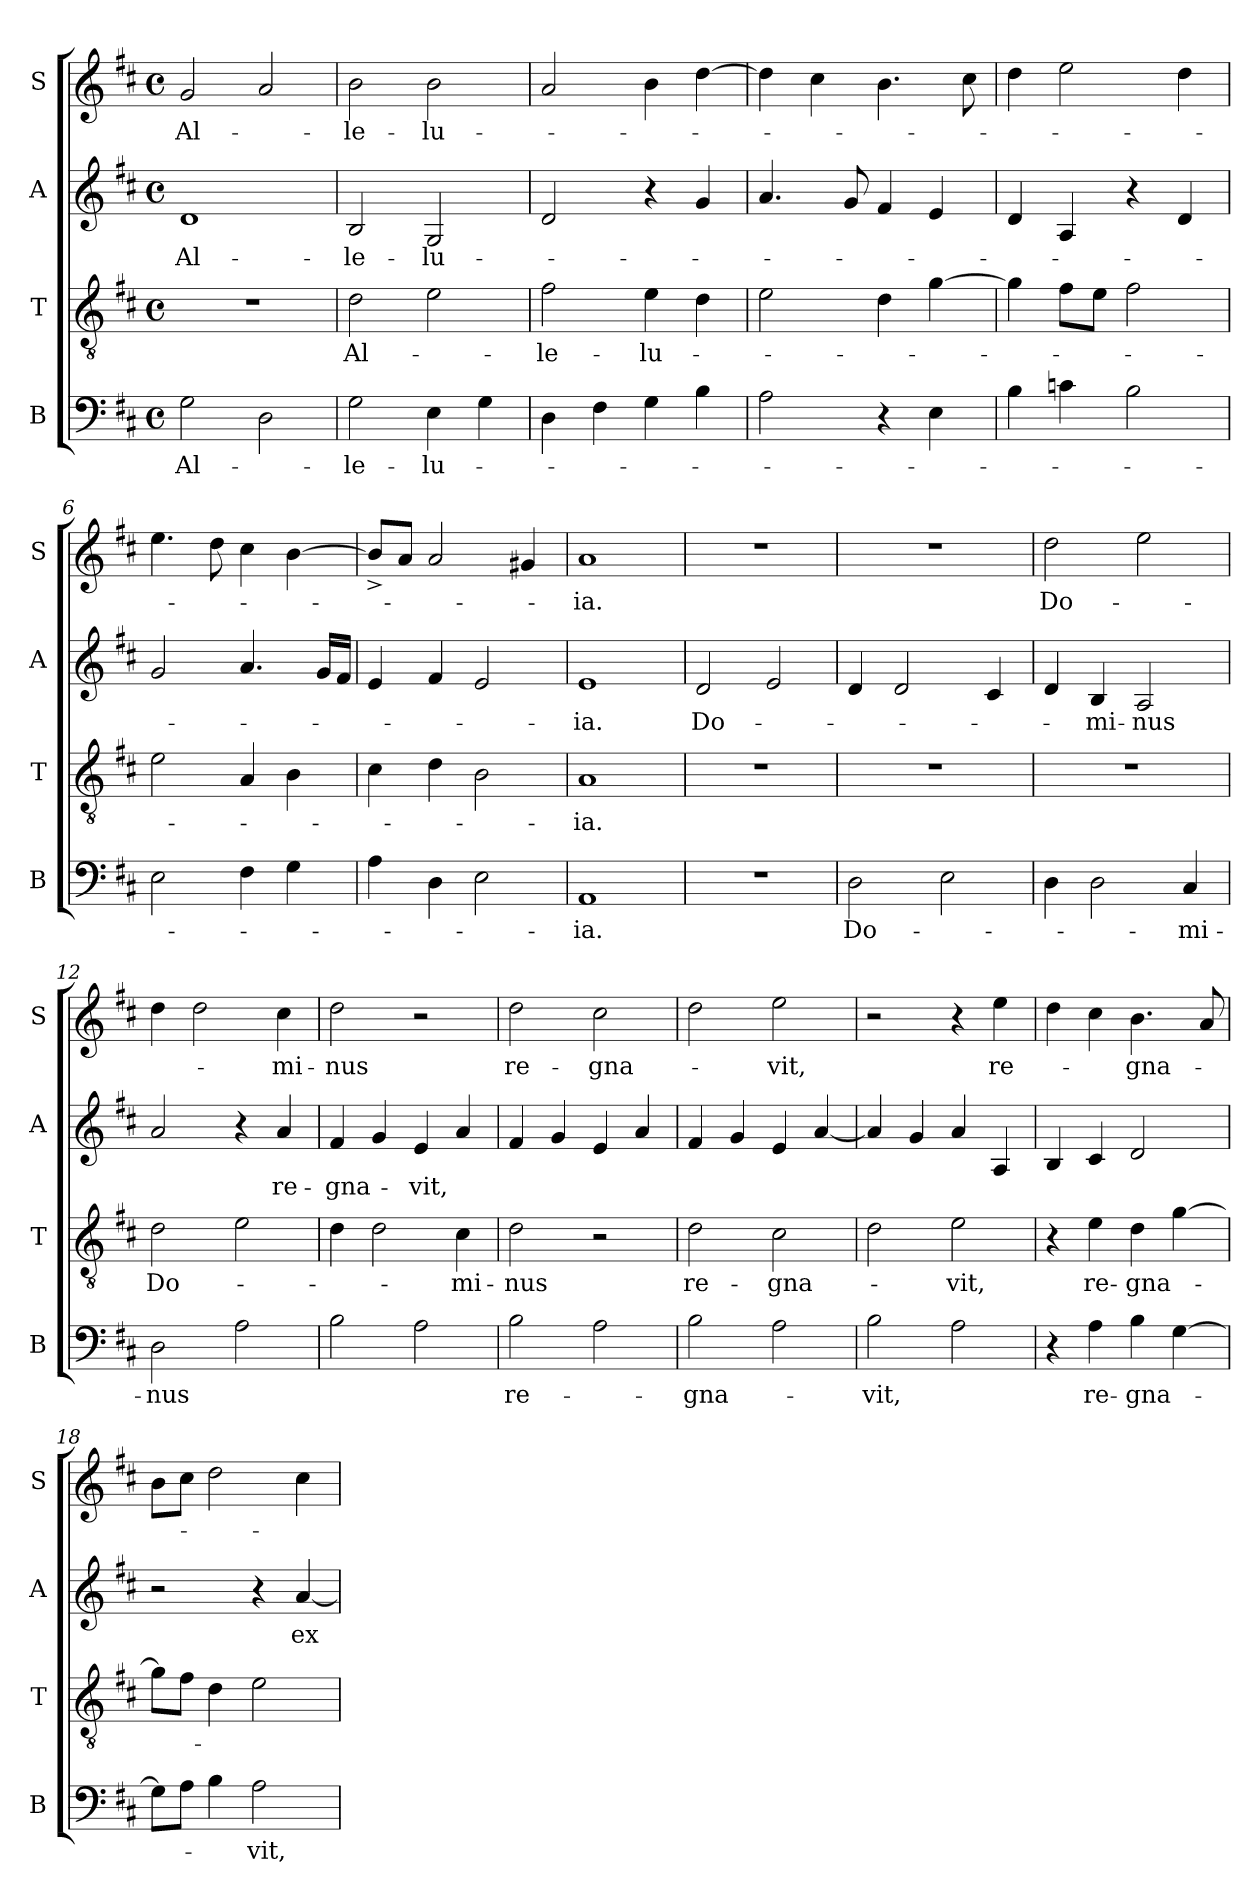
**kern	**text	**kern	**text	**kern	**text	**kern	**text
*part4	*part4	*part3	*part3	*part2	*part2	*part1	*part1
*staff4	*staff4	*staff3	*staff3	*staff2	*staff2	*staff1	*staff1
*I"B	*	*I"T	*	*I"A	*	*I"S	*
*I'B	*	*I'T	*	*I'A	*	*I'S	*
*clefF4	*	*clefGv2	*	*clefG2	*	*clefG2	*
*k[f#c#]	*	*k[f#c#]	*	*k[f#c#]	*	*k[f#c#]	*
*D:	*	*D:	*	*D:	*	*D:	*
*M4/4	*	*M4/4	*	*M4/4	*	*M4/4	*
*met(c)	*	*met(c)	*	*met(c)	*	*met(c)	*
=1	=1	=1	=1	=1	=1	=1	=1
!	!LO:LY:b	!	!	!	!LO:LY:b	!	!LO:LY:b
2G\	Al-	1r	.	1d	Al-	2g/	Al-
2D\	.	.	.	.	.	2a/	.
=2	=2	=2	=2	=2	=2	=2	=2
!	!LO:LY:b	!	!LO:LY:b	!	!LO:LY:b	!	!LO:LY:b
2G\	-le-	2d\	Al-	2B/	-le-	2b\	-le-
!	!LO:LY:b	!	!	!	!LO:LY:b	!	!LO:LY:b
4E\	-lu-	2e\	.	2G/	-lu-	2b\	-lu-
4G\	.	.	.	.	.	.	.
=3	=3	=3	=3	=3	=3	=3	=3
!	!	!	!LO:LY:b	!	!	!	!
4D\	.	2f#\	-le-	2d/	.	2a/	.
4F#\	.	.	.	.	.	.	.
!	!	!	!LO:LY:b	!	!	!	!
4G\	.	4e\	-lu-	4r	.	4b\	.
4B\	.	4d\	.	4g/	.	[>4dd\	.
=4	=4	=4	=4	=4	=4	=4	=4
2A\	.	2e\	.	4.a/	.	4dd\]	.
.	.	.	.	.	.	4cc#\	.
.	.	.	.	8g/	.	.	.
4r	.	4d\	.	4f#/	.	4.b\	.
4E\	.	[>4g\	.	4e/	.	.	.
.	.	.	.	.	.	8cc#\	.
=5	=5	=5	=5	=5	=5	=5	=5
4B\	.	4g\]	.	4d/	.	4dd\	.
4cn\	.	8f#\L	.	4A/	.	2ee\	.
.	.	8e\J	.	.	.	.	.
2B\	.	2f#\	.	4r	.	.	.
.	.	.	.	4d/	.	4dd\	.
=6	=6	=6	=6	=6	=6	=6	=6
2E\	.	2e\	.	2g/	.	4.ee\	.
.	.	.	.	.	.	8dd\	.
4F#\	.	4A/	.	4.a/	.	4cc#\	.
4G\	.	4B\	.	.	.	[>4b\	.
.	.	.	.	16g/LL	.	.	.
.	.	.	.	16f#/JJ	.	.	.
=7	=7	=7	=7	=7	=7	=7	=7
4A\	.	4c#\	.	4e/	.	8b^</L]	.
.	.	.	.	.	.	8a/J	.
4D\	.	4d\	.	4f#/	.	2a/	.
2E\	.	2B\	.	2e/	.	.	.
.	.	.	.	.	.	4g#/	.
=8	=8	=8	=8	=8	=8	=8	=8
!	!LO:LY:b	!	!LO:LY:b	!	!LO:LY:b	!	!LO:LY:b
1AA	-ia.	1A	-ia.	1e	-ia.	1a	-ia.
!!LO:LB:g=z
=9	=9	=9	=9	=9	=9	=9	=9
!	!	!	!	!	!LO:LY:b	!	!
1r	.	1r	.	2d/	Do-	1r	.
.	.	.	.	2e/	.	.	.
=10	=10	=10	=10	=10	=10	=10	=10
!	!LO:LY:b	!	!	!	!	!	!
2D\	Do-	1r	.	4d/	.	1r	.
.	.	.	.	2d/	.	.	.
2E\	.	.	.	.	.	.	.
.	.	.	.	4c#/	.	.	.
=11	=11	=11	=11	=11	=11	=11	=11
!	!	!	!	!	!	!	!LO:LY:b
4D\	.	1r	.	4d/	.	2dd\	Do-
!	!	!	!	!	!LO:LY:b	!	!
2D\	.	.	.	4B/	-mi-	.	.
!	!	!	!	!	!LO:LY:b	!	!
.	.	.	.	2A/	-nus	2ee\	.
!	!LO:LY:b	!	!	!	!	!	!
4C#/	-mi-	.	.	.	.	.	.
=12	=12	=12	=12	=12	=12	=12	=12
!	!LO:LY:b	!	!LO:LY:b	!	!	!	!
2D\	-nus	2d\	Do-	2a/	.	4dd\	.
.	.	.	.	.	.	2dd\	.
2A\	.	2e\	.	4r	.	.	.
!	!	!	!	!	!LO:LY:b	!	!LO:LY:b
.	.	.	.	4a/	re-	4cc#\	-mi-
=13	=13	=13	=13	=13	=13	=13	=13
!	!	!	!	!	!LO:LY:b	!	!LO:LY:b
2B\	.	4d\	.	4f#/	-gna-	2dd\	-nus
.	.	2d\	.	4g/	.	.	.
!	!	!	!	!	!LO:LY:b	!	!
2A\	.	.	.	4e/	-vit,	2r	.
!	!	!	!LO:LY:b	!	!	!	!
.	.	4c#\	-mi-	4a/	.	.	.
=14	=14	=14	=14	=14	=14	=14	=14
!	!LO:LY:b	!	!LO:LY:b	!	!	!	!LO:LY:b
2B\	re-	2d\	-nus	4f#/	.	2dd\	re-
.	.	.	.	4g/	.	.	.
!	!	!	!	!	!	!	!LO:LY:b
2A\	.	2r	.	4e/	.	2cc#\	-gna-
.	.	.	.	4a/	.	.	.
=15	=15	=15	=15	=15	=15	=15	=15
!	!LO:LY:b	!	!LO:LY:b	!	!	!	!
2B\	-gna-	2d\	re-	4f#/	.	2dd\	.
.	.	.	.	4g/	.	.	.
!	!	!	!LO:LY:b	!	!	!	!LO:LY:b
2A\	.	2c#\	-gna-	4e/	.	2ee\	-vit,
.	.	.	.	[<4a/	.	.	.
=16	=16	=16	=16	=16	=16	=16	=16
!	!LO:LY:b	!	!	!	!	!	!
2B\	-vit,	2d\	.	4a/]	.	2r	.
.	.	.	.	4g/	.	.	.
!	!	!	!LO:LY:b	!	!	!	!
2A\	.	2e\	-vit,	4a/	.	4r	.
!	!	!	!	!	!	!	!LO:LY:b
.	.	.	.	4A/	.	4ee\	re-
=17	=17	=17	=17	=17	=17	=17	=17
4r	.	4r	.	4B/	.	4dd\	.
!	!LO:LY:b	!	!LO:LY:b	!	!	!	!
4A\	re-	4e\	re-	4c#/	.	4cc#\	.
!	!LO:LY:b	!	!LO:LY:b	!	!	!	!LO:LY:b
4B\	-gna-	4d\	-gna-	2d/	.	4.b\	-gna-
[>4G\	.	[>4g\	.	.	.	.	.
.	.	.	.	.	.	8a/	.
!!LO:PB:g=z
=18	=18	=18	=18	=18	=18	=18	=18
8G\L]	.	8g\L]	.	2r	.	8b\L	.
8A\J	.	8f#\J	.	.	.	8cc#\J	.
4B\	.	4d\	.	.	.	2dd\	.
!	!LO:LY:b	!	!	!	!	!	!
2A\	-vit,	2e\	.	4r	.	.	.
!	!	!	!	!	!LO:LY:b	!	!
.	.	.	.	[<4a/	ex-	4cc#\	.
=	=	=	=	=	=	=	=
*-	*-	*-	*-	*-	*-	*-	*-
